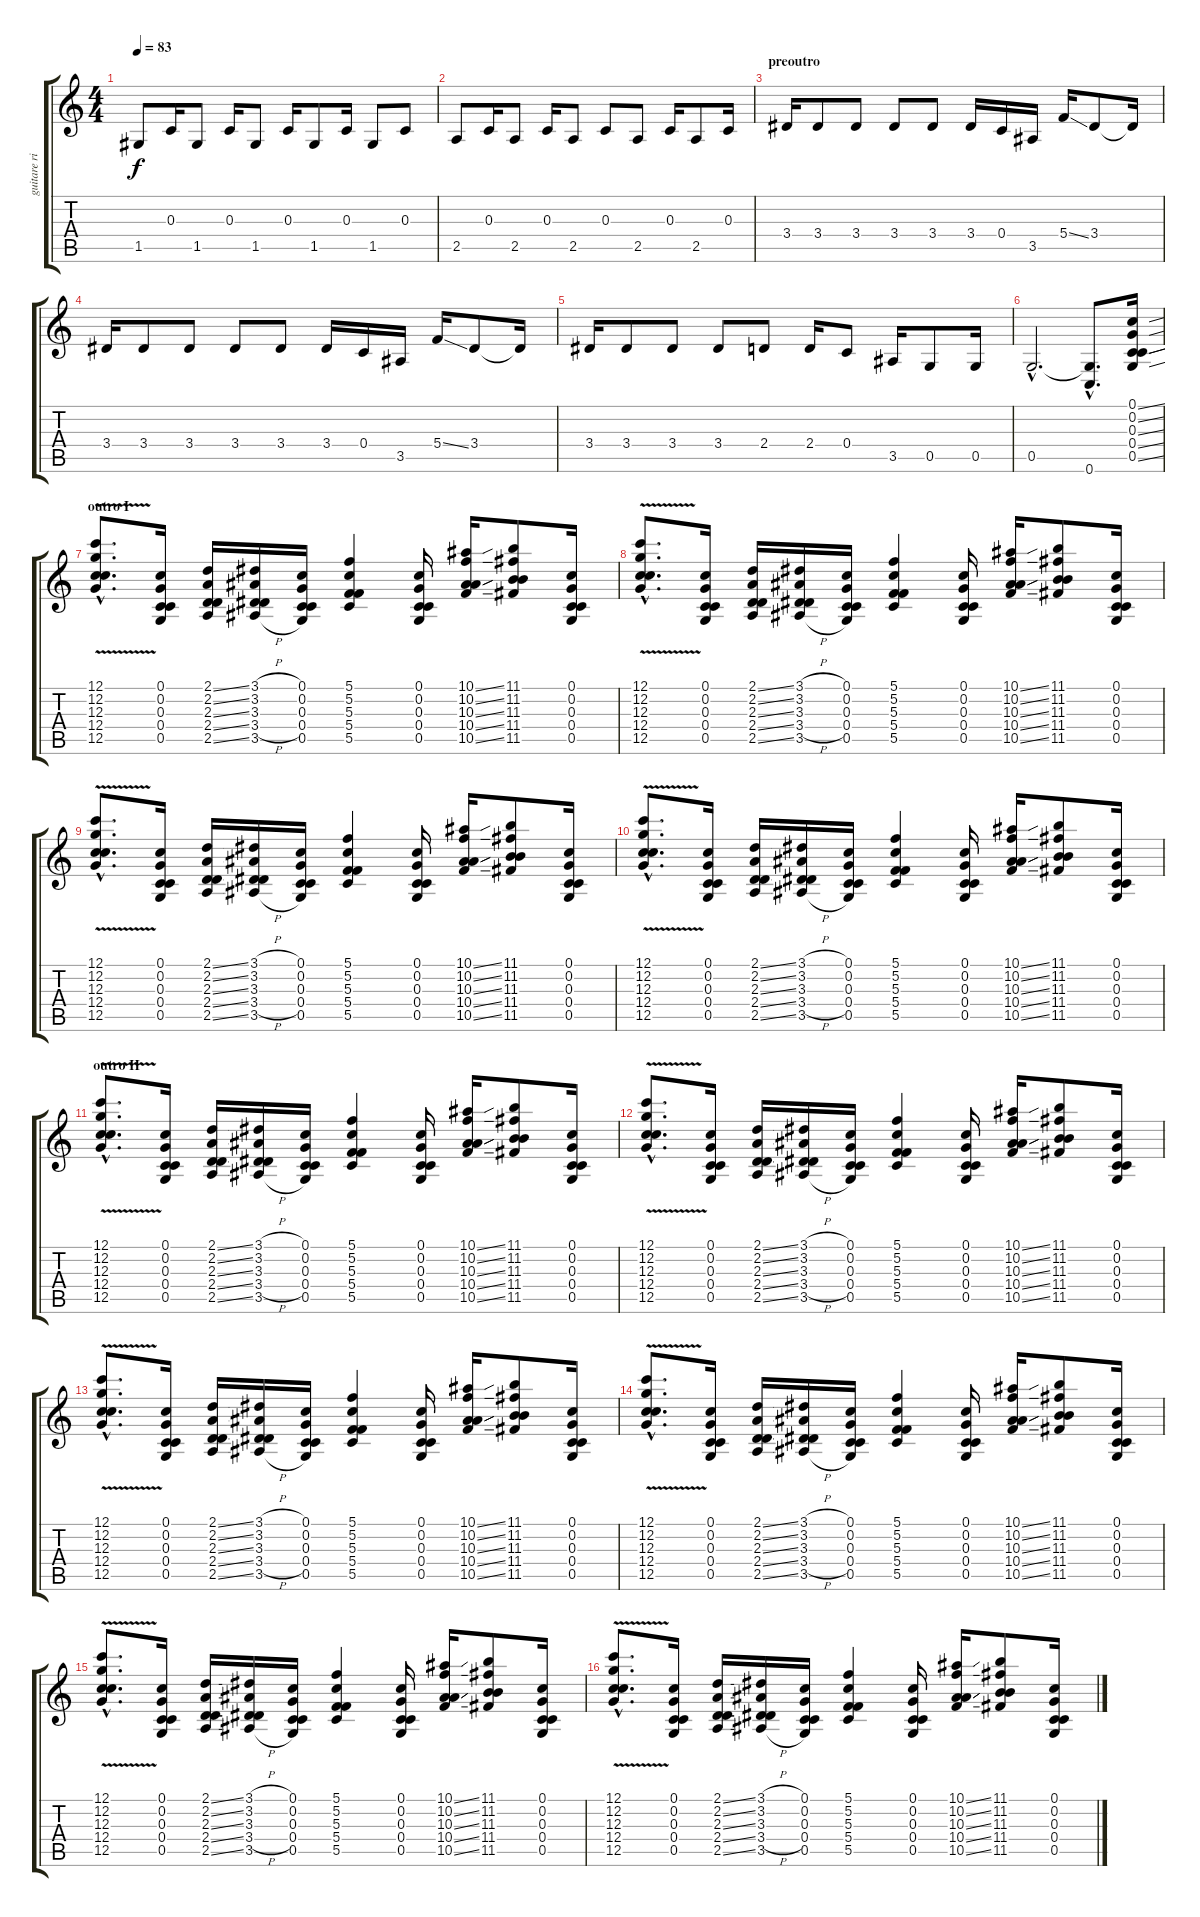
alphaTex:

\track ("guitare riff" "guitare ri") {instrument distortionguitar}
\staff {score tabs}
\tuning (C4 G3 C3 C3 G2 C2) {hide}
\ts (4 4)
\tempo 83
\clef g2
\ks c
1.5.8{dy f} 0.3.16 1.5.8 0.3.16 1.5.8 0.3.16 1.5.8 0.3.16 1.5.8 0.3.8 |
2.5.8 0.3.16 2.5.8 0.3.16 2.5.8 0.3.8 2.5.8 0.3.16 2.5.8 0.3.16 |
\section ("" "preoutro")
3.4.16 3.4.8 3.4.8 3.4.8 3.4.8 3.4.16 0.4.16 3.5.16 5.4{ss}.16 3.4.8 3.4{t}.16 |
3.4.16 3.4.8 3.4.8 3.4.8 3.4.8 3.4.16 0.4.16 3.5.16 5.4{ss}.16 3.4.8 3.4{t}.16 |
3.4.16 3.4.8 3.4.8 3.4.8 2.4.8 2.4.16 0.4.8 3.5.16 0.5.8 0.5.16 |
0.5{hac}.2{d} (0.5{hac t} 0.6{hac}).8{d} (0.1{ss} 0.2{ss} 0.3{ss} 0.4{ss} 0.5{ss}).16 |
\section ("" "outro I")
(12.1{v hac} 12.2{v hac} 12.3{v hac} 12.4{v hac} 12.5{v hac}).8{d} (0.1 0.2 0.3 0.4 0.5).16 (2.1{ss} 2.2{ss} 2.3{ss} 2.4{ss} 2.5{ss}).16 (3.1{h} 3.2{h} 3.3{h} 3.4{h} 3.5{h}).16 (0.1 0.2 0.3 0.4 0.5).16 (5.1 5.2 5.3 5.4 5.5).4 (0.1 0.2 0.3 0.4 0.5).16 (10.1{ss} 10.2{ss} 10.3{ss} 10.4{ss} 10.5{ss}).16 (11.1 11.2 11.3 11.4 11.5).8 (0.1 0.2 0.3 0.4 0.5).16 |
(12.1{v hac} 12.2{v hac} 12.3{v hac} 12.4{v hac} 12.5{v hac}).8{d} (0.1 0.2 0.3 0.4 0.5).16 (2.1{ss} 2.2{ss} 2.3{ss} 2.4{ss} 2.5{ss}).16 (3.1{h} 3.2{h} 3.3{h} 3.4{h} 3.5{h}).16 (0.1 0.2 0.3 0.4 0.5).16 (5.1 5.2 5.3 5.4 5.5).4 (0.1 0.2 0.3 0.4 0.5).16 (10.1{ss} 10.2{ss} 10.3{ss} 10.4{ss} 10.5{ss}).16 (11.1 11.2 11.3 11.4 11.5).8 (0.1 0.2 0.3 0.4 0.5).16 |
(12.1{v hac} 12.2{v hac} 12.3{v hac} 12.4{v hac} 12.5{v hac}).8{d} (0.1 0.2 0.3 0.4 0.5).16 (2.1{ss} 2.2{ss} 2.3{ss} 2.4{ss} 2.5{ss}).16 (3.1{h} 3.2{h} 3.3{h} 3.4{h} 3.5{h}).16 (0.1 0.2 0.3 0.4 0.5).16 (5.1 5.2 5.3 5.4 5.5).4 (0.1 0.2 0.3 0.4 0.5).16 (10.1{ss} 10.2{ss} 10.3{ss} 10.4{ss} 10.5{ss}).16 (11.1 11.2 11.3 11.4 11.5).8 (0.1 0.2 0.3 0.4 0.5).16 |
(12.1{v hac} 12.2{v hac} 12.3{v hac} 12.4{v hac} 12.5{v hac}).8{d} (0.1 0.2 0.3 0.4 0.5).16 (2.1{ss} 2.2{ss} 2.3{ss} 2.4{ss} 2.5{ss}).16 (3.1{h} 3.2{h} 3.3{h} 3.4{h} 3.5{h}).16 (0.1 0.2 0.3 0.4 0.5).16 (5.1 5.2 5.3 5.4 5.5).4 (0.1 0.2 0.3 0.4 0.5).16 (10.1{ss} 10.2{ss} 10.3{ss} 10.4{ss} 10.5{ss}).16 (11.1 11.2 11.3 11.4 11.5).8 (0.1 0.2 0.3 0.4 0.5).16 |
\section ("" "outro II")
(12.1{v hac} 12.2{v hac} 12.3{v hac} 12.4{v hac} 12.5{v hac}).8{d} (0.1 0.2 0.3 0.4 0.5).16 (2.1{ss} 2.2{ss} 2.3{ss} 2.4{ss} 2.5{ss}).16 (3.1{h} 3.2{h} 3.3{h} 3.4{h} 3.5{h}).16 (0.1 0.2 0.3 0.4 0.5).16 (5.1 5.2 5.3 5.4 5.5).4 (0.1 0.2 0.3 0.4 0.5).16 (10.1{ss} 10.2{ss} 10.3{ss} 10.4{ss} 10.5{ss}).16 (11.1 11.2 11.3 11.4 11.5).8 (0.1 0.2 0.3 0.4 0.5).16 |
(12.1{v hac} 12.2{v hac} 12.3{v hac} 12.4{v hac} 12.5{v hac}).8{d} (0.1 0.2 0.3 0.4 0.5).16 (2.1{ss} 2.2{ss} 2.3{ss} 2.4{ss} 2.5{ss}).16 (3.1{h} 3.2{h} 3.3{h} 3.4{h} 3.5{h}).16 (0.1 0.2 0.3 0.4 0.5).16 (5.1 5.2 5.3 5.4 5.5).4 (0.1 0.2 0.3 0.4 0.5).16 (10.1{ss} 10.2{ss} 10.3{ss} 10.4{ss} 10.5{ss}).16 (11.1 11.2 11.3 11.4 11.5).8 (0.1 0.2 0.3 0.4 0.5).16 |
(12.1{v hac} 12.2{v hac} 12.3{v hac} 12.4{v hac} 12.5{v hac}).8{d} (0.1 0.2 0.3 0.4 0.5).16 (2.1{ss} 2.2{ss} 2.3{ss} 2.4{ss} 2.5{ss}).16 (3.1{h} 3.2{h} 3.3{h} 3.4{h} 3.5{h}).16 (0.1 0.2 0.3 0.4 0.5).16 (5.1 5.2 5.3 5.4 5.5).4 (0.1 0.2 0.3 0.4 0.5).16 (10.1{ss} 10.2{ss} 10.3{ss} 10.4{ss} 10.5{ss}).16 (11.1 11.2 11.3 11.4 11.5).8 (0.1 0.2 0.3 0.4 0.5).16 |
(12.1{v hac} 12.2{v hac} 12.3{v hac} 12.4{v hac} 12.5{v hac}).8{d} (0.1 0.2 0.3 0.4 0.5).16 (2.1{ss} 2.2{ss} 2.3{ss} 2.4{ss} 2.5{ss}).16 (3.1{h} 3.2{h} 3.3{h} 3.4{h} 3.5{h}).16 (0.1 0.2 0.3 0.4 0.5).16 (5.1 5.2 5.3 5.4 5.5).4 (0.1 0.2 0.3 0.4 0.5).16 (10.1{ss} 10.2{ss} 10.3{ss} 10.4{ss} 10.5{ss}).16 (11.1 11.2 11.3 11.4 11.5).8 (0.1 0.2 0.3 0.4 0.5).16 |
(12.1{v hac} 12.2{v hac} 12.3{v hac} 12.4{v hac} 12.5{v hac}).8{d} (0.1 0.2 0.3 0.4 0.5).16 (2.1{ss} 2.2{ss} 2.3{ss} 2.4{ss} 2.5{ss}).16 (3.1{h} 3.2{h} 3.3{h} 3.4{h} 3.5{h}).16 (0.1 0.2 0.3 0.4 0.5).16 (5.1 5.2 5.3 5.4 5.5).4 (0.1 0.2 0.3 0.4 0.5).16 (10.1{ss} 10.2{ss} 10.3{ss} 10.4{ss} 10.5{ss}).16 (11.1 11.2 11.3 11.4 11.5).8 (0.1 0.2 0.3 0.4 0.5).16 |
(12.1{v hac} 12.2{v hac} 12.3{v hac} 12.4{v hac} 12.5{v hac}).8{d} (0.1 0.2 0.3 0.4 0.5).16 (2.1{ss} 2.2{ss} 2.3{ss} 2.4{ss} 2.5{ss}).16 (3.1{h} 3.2{h} 3.3{h} 3.4{h} 3.5{h}).16 (0.1 0.2 0.3 0.4 0.5).16 (5.1 5.2 5.3 5.4 5.5).4 (0.1 0.2 0.3 0.4 0.5).16 (10.1{ss} 10.2{ss} 10.3{ss} 10.4{ss} 10.5{ss}).16 (11.1 11.2 11.3 11.4 11.5).8 (0.1 0.2 0.3 0.4 0.5).16
